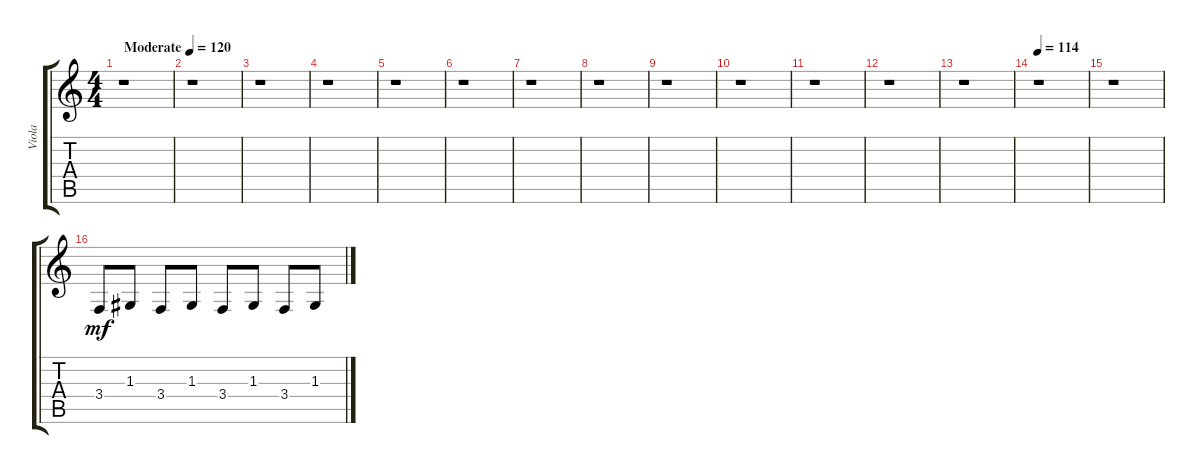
\track ("Viola" "Viola") {instrument stringensemble1}
\staff {score tabs}
\tuning (E4 B3 G3 D3 A2 E2) {hide}
\ts (4 4)
\tempo (120 "Moderate")
\clef g2
\ks c
r.1{dy mf instrument stringensemble1} |
r.1 |
r.1 |
r.1 |
r.1 |
r.1 |
r.1 |
r.1 |
r.1 |
r.1 |
r.1 |
r.1 |
r.1 |
\tempo 114
r.1 |
r.1 |
3.4.8 1.3.8 3.4.8 1.3.8 3.4.8 1.3.8 3.4.8 1.3.8
